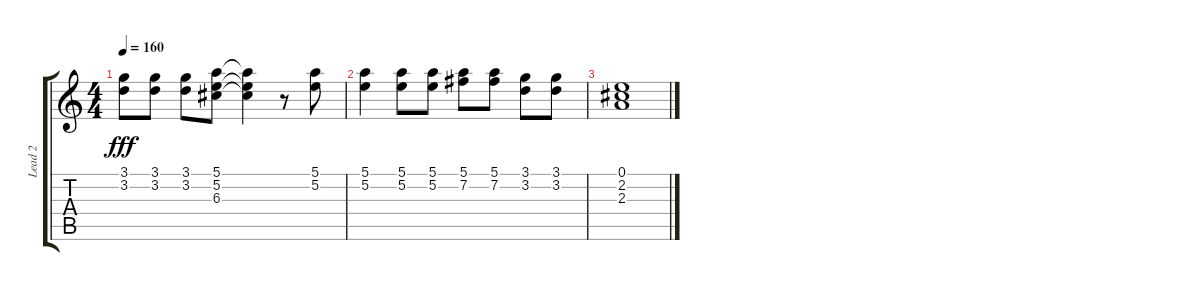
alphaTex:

\track ("Lead 2" "Lead 2") {instrument acousticguitarnylon}
\staff {score tabs}
\tuning (E4 B3 G3 D3 A2 E2) {hide}
\ts (4 4)
\tempo 160
\clef g2
\ks c
(3.1 3.2).8{dy fff} (3.1 3.2).8 (3.1 3.2).8 (5.1 5.2 6.3).8 (5.1{t} 5.2{t} 6.3{t}).4 r.8 (5.1 5.2).8 |
(5.1 5.2).4 (5.1 5.2).8 (5.1 5.2).8 (5.1 7.2).8 (5.1 7.2).8 (3.1 3.2).8 (3.1 3.2).8 |
(0.1 2.2 2.3).1
